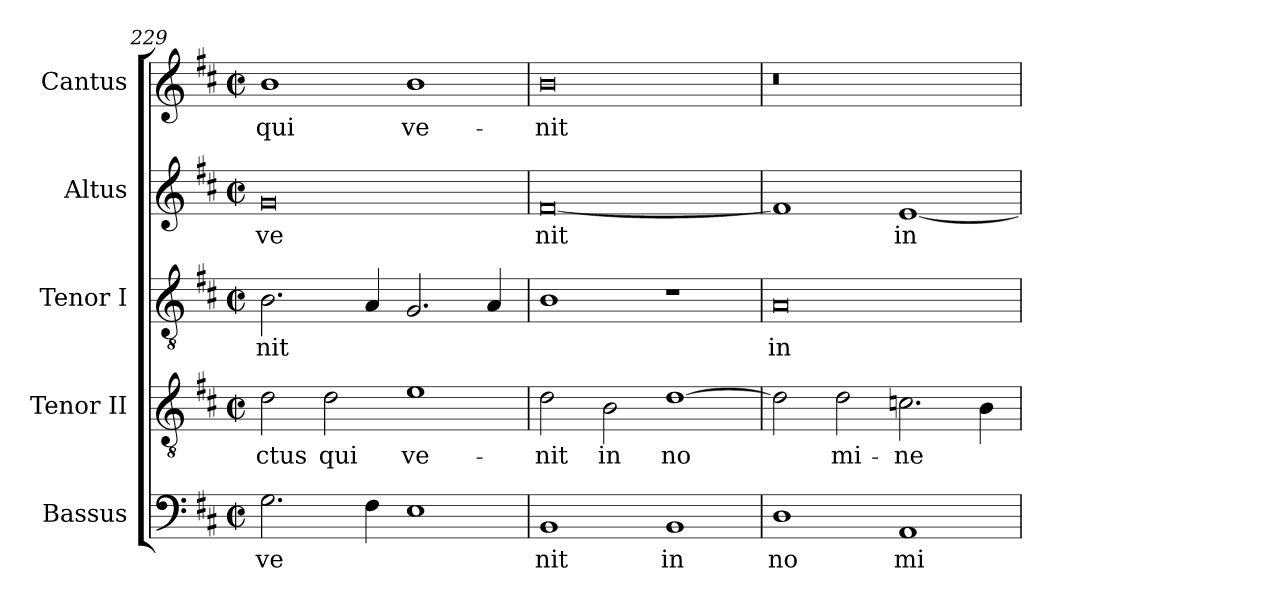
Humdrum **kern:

**kern	**text	**kern	**text	**kern	**text	**kern	**text	**kern	**text
*part5	*part5	*part4	*part4	*part3	*part3	*part2	*part2	*part1	*part1
*staff5	*staff5	*staff4	*staff4	*staff3	*staff3	*staff2	*staff2	*staff1	*staff1
*I"Bassus	*	*I"Tenor II	*	*I"Tenor I	*	*I"Altus	*	*I"Cantus	*
*I'B	*	*I'T II	*	*I'T I	*	*I'A	*	*I'C	*
*clefF4	*	*clefGv2	*	*clefGv2	*	*clefG2	*	*clefG2	*
*k[f#c#]	*	*k[f#c#]	*	*k[f#c#]	*	*k[f#c#]	*	*k[f#c#]	*
*D:	*	*D:	*	*D:	*	*D:	*	*D:	*
*M2/2	*	*M2/2	*	*M2/2	*	*M2/2	*	*M2/2	*
*met(c|)	*	*met(c|)	*	*met(c|)	*	*met(c|)	*	*met(c|)	*
=229	=229	=229	=229	=229	=229	=229	=229	=229	=229
!	!LO:LY:b:cj	!	!LO:LY:b:cj	!	!LO:LY:b:cj	!	!LO:LY:b:cj	!	!LO:LY:b:cj
2.G\	ve	2d\	-ctus	2.B\	nit	0g	ve	1b	qui
!	!	!	!LO:LY:b:cj	!	!	!	!	!	!
.	.	2d\	qui	.	.	.	.	.	.
!	!LO:LY:b:cj	!	!	!	!LO:LY:b:cj	!	!	!	!
4F#\	.	.	.	4A/	.	.	.	.	.
!	!LO:LY:b:cj	!	!LO:LY:b:cj	!	!LO:LY:b:cj	!	!	!	!LO:LY:b:cj
1E	.	1e	ve-	2.G/	.	.	.	1b	ve-
!	!	!	!	!	!LO:LY:b:cj	!	!	!	!
.	.	.	.	4A/	.	.	.	.	.
=230	=230	=230	=230	=230	=230	=230	=230	=230	=230
!	!LO:LY:b:cj	!	!LO:LY:b:cj	!	!LO:LY:b:cj	!	!LO:LY:b:cj	!	!LO:LY:b:cj
1BB	nit	2d\	-nit	1B	.	[<0f#	nit	0b	-nit
!	!	!	!LO:LY:b:cj	!	!	!	!	!	!
.	.	2B\	in	.	.	.	.	.	.
!	!LO:LY:b:cj	!	!LO:LY:b:cj	!	!	!	!	!	!
1BB	in	[>1d	no-	1r	.	.	.	.	.
=231	=231	=231	=231	=231	=231	=231	=231	=231	=231
!	!LO:LY:b:cj	!	!LO:LY:b:cj	!	!LO:LY:b:cj	!	!LO:LY:b:cj	!	!
1D	no	2d\]	--	0A	in	1f#]	.	0r	.
!	!	!	!LO:LY:b:cj	!	!	!	!	!	!
.	.	2d\	-mi-	.	.	.	.	.	.
!	!LO:LY:b:cj	!	!LO:LY:b:cj	!	!	!	!LO:LY:b:cj	!	!
1AA	mi	2.cn\	-ne	.	.	[<1e	in	.	.
!	!	!	!LO:LY:b:cj	!	!	!	!	!	!
.	.	4B\	.	.	.	.	.	.	.
=	=	=	=	=	=	=	=	=	=
*-	*-	*-	*-	*-	*-	*-	*-	*-	*-
